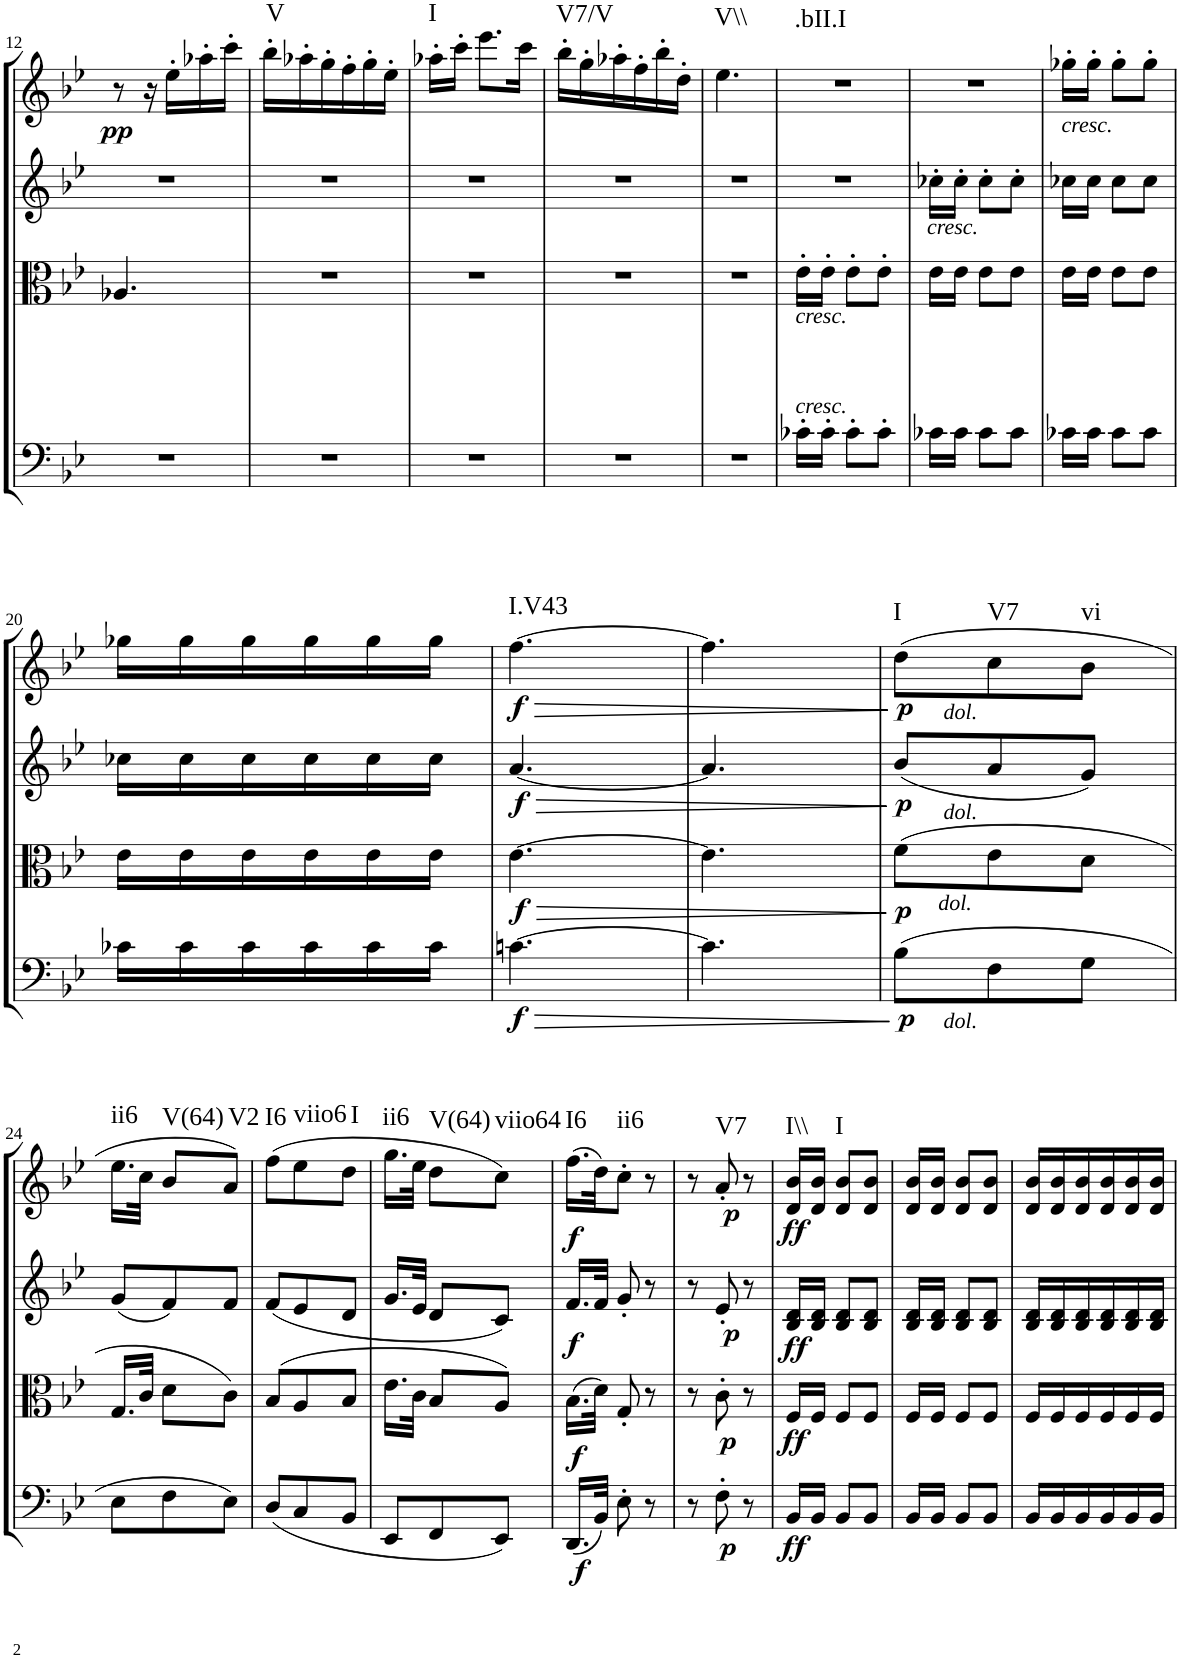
**kern	**dynam	**kern	**dynam	**kern	**dynam	**kern	**dynam	**harte
*part4	*part4	*part3	*part3	*part2	*part2	*part1	*part1	*part1
*staff4	*staff4	*staff3	*staff3	*staff2	*staff2	*staff1	*staff1	*
*I"Cello	*	*I"Viola	*	*I"2nd Violin	*	*I"1st Violin	*	*
*	*	*I'Vla	*	*I'Vln	*	*I'Vln	*	*
!!LO:PB:g=z
*clefF4	*	*clefC3	*	*clefG2	*	*clefG2	*	*
*k[b-e-]	*	*k[b-e-]	*	*k[b-e-]	*	*k[b-e-]	*	*
*B-:	*	*B-:	*	*B-:	*	*B-:	*	*
*M3/8	*	*M3/8	*	*M3/8	*	*M3/8	*	*
=12	=12	=12	=12	=12	=12	=12	=12	=12
!	!	!	!	!	!	!	!LO:DY:b	!
4.r	.	4.A-X/	.	4.r	.	8r	pp	.
.	.	.	.	.	.	16r	.	.
.	.	.	.	.	.	16ee-'\LL	.	.
.	.	.	.	.	.	16aa-X'\	.	.
.	.	.	.	.	.	16ccc'\JJ	.	.
=13	=13	=13	=13	=13	=13	=13	=13	=13
!	!	!	!	!	!	!	!	!LO:H:kt=V
4.r	.	4.r	.	4.r	.	16bb-'\LL	.	N
.	.	.	.	.	.	16aa-X'\	.	.
.	.	.	.	.	.	16gg'\	.	.
.	.	.	.	.	.	16ff'\	.	.
.	.	.	.	.	.	16gg'\	.	.
.	.	.	.	.	.	16ee-'\JJ	.	.
=14	=14	=14	=14	=14	=14	=14	=14	=14
!	!	!	!	!	!	!	!	!LO:H:kt=I
4.r	.	4.r	.	4.r	.	16aa-X'\LL	.	N
.	.	.	.	.	.	16ccc'\JJ	.	.
.	.	.	.	.	.	8.eee-\L	.	.
.	.	.	.	.	.	16ccc\Jk	.	.
=15	=15	=15	=15	=15	=15	=15	=15	=15
!	!	!	!	!	!	!	!	!LO:H:kt=V7/V
4.r	.	4.r	.	4.r	.	16bb-'\LL	.	N
.	.	.	.	.	.	16gg'\	.	.
.	.	.	.	.	.	16aa-X'\	.	.
.	.	.	.	.	.	16ff'\	.	.
.	.	.	.	.	.	16bb-'\	.	.
.	.	.	.	.	.	16dd'\JJ	.	.
=16	=16	=16	=16	=16	=16	=16	=16	=16
!	!	!	!	!	!	!	!	!LO:H:kt=V\\
4.r	.	4.r	.	4.r	.	4.ee-\	.	N
=17	=17	=17	=17	=17	=17	=17	=17	=17
!	!	!LO:TX:b:i:t=cresc.	!	!	!	!	!	!
!	!	!LO:TX:b:i:t=cresc.	!	!	!	!	!	!LO:H:kt=.bII.I
16c-X'\LL	.	16e-'\LL	.	4.r	.	4.r	.	N
16c-'\JJ	.	16e-'\JJ	.	.	.	.	.	.
8c-'\L	.	8e-'\L	.	.	.	.	.	.
8c-'\J	.	8e-'\J	.	.	.	.	.	.
=18	=18	=18	=18	=18	=18	=18	=18	=18
!	!	!	!	!LO:TX:b:i:t=cresc.	!	!	!	!
16c-X\LL	.	16e-\LL	.	16cc-X'\LL	.	4.r	.	.
16c-\JJ	.	16e-\JJ	.	16cc-'\JJ	.	.	.	.
8c-\L	.	8e-\L	.	8cc-'\L	.	.	.	.
8c-\J	.	8e-\J	.	8cc-'\J	.	.	.	.
=19	=19	=19	=19	=19	=19	=19	=19	=19
!	!	!	!	!	!	!LO:TX:b:i:t=cresc.	!	!
16c-X\LL	.	16e-\LL	.	16cc-X\LL	.	16gg-X'\LL	.	.
16c-\JJ	.	16e-\JJ	.	16cc-\JJ	.	16gg-'\JJ	.	.
8c-\L	.	8e-\L	.	8cc-\L	.	8gg-'\L	.	.
8c-\J	.	8e-\J	.	8cc-\J	.	8gg-'\J	.	.
!!LO:LB:g=z
=20	=20	=20	=20	=20	=20	=20	=20	=20
16c-X\LL	.	16e-\LL	.	16cc-X\LL	.	16gg-X\LL	.	.
16c-\	.	16e-\	.	16cc-\	.	16gg-\	.	.
16c-\	.	16e-\	.	16cc-\	.	16gg-\	.	.
16c-\	.	16e-\	.	16cc-\	.	16gg-\	.	.
16c-\	.	16e-\	.	16cc-\	.	16gg-\	.	.
16c-\JJ	.	16e-\JJ	.	16cc-\JJ	.	16gg-\JJ	.	.
=21	=21	=21	=21	=21	=21	=21	=21	=21
!	!LO:HP:b	!	!LO:HP:b	!	!LO:HP:b	!	!LO:HP:b	!
!	!LO:DY:n=1:b	!	!LO:DY:n=1:b	!	!LO:DY:n=1:b	!	!LO:DY:n=1:b	!LO:H:kt=I.V43
[4.cn\	> f	[4.e-\	> f	[4.a/	> f	[4.ff\	> f	N
=22	=22	=22	=22	=22	=22	=22	=22	=22
4.c\]	.	4.e-\]	.	4.a/]	.	4.ff\]	.	.
.	]	.	]	.	]	.	]	.
=23	=23	=23	=23	=23	=23	=23	=23	=23
!	!LO:DY:b	!	!LO:DY:b	!	!LO:DY:b	!	!LO:DY:b	!LO:H:kt=I
(8B-\L	p	(8f\L	p	(8b-/L	p	(8dd\L	p	N
!	!	!	!	!	!	!LO:TX:b:i:t=dol.	!	!
!	!	!	!	!LO:TX:b:i:t=dol.	!	!	!	!
!	!	!LO:TX:b:i:t=dol.	!	!	!	!	!	!
!LO:TX:b:i:t=dol.	!	!	!	!	!	!	!	!LO:H:kt=V7
8F\	.	8e-\	.	8a/	.	8cc\	.	N
!	!	!	!	!	!	!	!	!LO:H:kt=vi
8G\J	.	8d\J	.	8g/J)	.	8b-\J	.	N
!!LO:LB:g=z
=24	=24	=24	=24	=24	=24	=24	=24	=24
!	!	!	!	!	!	!	!	!LO:H:kt=ii6
8E-\L	.	16.G/LL	.	(8g/L	.	16.ee-\LL	.	N
.	.	32c/JJk	.	.	.	32cc\JJk	.	.
!	!	!	!	!	!	!	!	!LO:H:kt=V(64)
8F\	.	8d\L	.	8f/)	.	8b-/L	.	N
!	!	!	!	!	!	!	!	!LO:H:kt=V2
8E-\J)	.	8c\J)	.	8f/J	.	8a/J)	.	N
=25	=25	=25	=25	=25	=25	=25	=25	=25
!	!	!	!	!	!	!	!	!LO:H:kt=I6
(8D/L	.	(8B-/L	.	(8f/L	.	(8ff\L	.	N
!	!	!	!	!	!	!	!	!LO:H:kt=viio6
8C/	.	8A/	.	8e-/	.	8ee-\	.	N
!	!	!	!	!	!	!	!	!LO:H:kt=I
8BB-/J	.	8B-/J	.	8d/J	.	8dd\J	.	N
=26	=26	=26	=26	=26	=26	=26	=26	=26
!	!	!	!	!	!	!	!	!LO:H:kt=ii6
8EE-/L	.	16.e-\LL	.	16.g/LL	.	16.gg\LL	.	N
.	.	32c\JJk	.	32e-/JJk	.	32ee-\JJk	.	.
!	!	!	!	!	!	!	!	!LO:H:kt=V(64)
8FF/	.	8B-/L	.	8d/L	.	8dd\L	.	N
!	!	!	!	!	!	!	!	!LO:H:kt=viio64
8EE-/J)	.	8A/J)	.	8c/J)	.	8cc\J)	.	N
=27	=27	=27	=27	=27	=27	=27	=27	=27
!	!LO:DY:b	!	!LO:DY:b	!	!LO:DY:b	!	!LO:DY:b	!LO:H:kt=I6
(16.DD/LL	f	(16.B-\LL	f	16.f/LL	f	(16.ff\LL	f	N
32BB-/JJk)	.	32d\JJk)	.	32f/JJk	.	32dd\JK)	.	.
!	!	!	!	!	!	!	!	!LO:H:kt=ii6
8E-'\	.	8G'/	.	8g'/	.	8cc'\J	.	N
8r	.	8r	.	8r	.	8r	.	.
=28	=28	=28	=28	=28	=28	=28	=28	=28
8r	.	8r	.	8r	.	8r	.	.
!	!LO:DY:b	!	!LO:DY:b	!	!LO:DY:b	!	!LO:DY:b	!LO:H:kt=V7
8F'\	p	8c'\	p	8e-'/	p	8a'/	p	N
8r	.	8r	.	8r	.	8r	.	.
=29	=29	=29	=29	=29	=29	=29	=29	=29
!	!LO:DY:b	!	!LO:DY:b	!	!LO:DY:b	!	!LO:DY:b	!LO:H:kt=I\\
16BB-/LL	ff	16F/LL	ff	16B-/ 16d/LL	ff	16d/ 16b-/LL	ff	N
16BB-/JJ	.	16F/JJ	.	16B-/ 16d/JJ	.	16d/ 16b-/JJ	.	.
!	!	!	!	!	!	!	!	!LO:H:kt=I
8BB-/L	.	8F/L	.	8B-/ 8d/L	.	8d/ 8b-/L	.	N
8BB-/J	.	8F/J	.	8B-/ 8d/J	.	8d/ 8b-/J	.	.
=30	=30	=30	=30	=30	=30	=30	=30	=30
16BB-/LL	.	16F/LL	.	16B-/ 16d/LL	.	16d/ 16b-/LL	.	.
16BB-/JJ	.	16F/JJ	.	16B-/ 16d/JJ	.	16d/ 16b-/JJ	.	.
8BB-/L	.	8F/L	.	8B-/ 8d/L	.	8d/ 8b-/L	.	.
8BB-/J	.	8F/J	.	8B-/ 8d/J	.	8d/ 8b-/J	.	.
=31	=31	=31	=31	=31	=31	=31	=31	=31
16BB-/LL	.	16F/LL	.	16B-/ 16d/LL	.	16d/ 16b-/LL	.	.
16BB-/	.	16F/	.	16B-/ 16d/	.	16d/ 16b-/	.	.
16BB-/	.	16F/	.	16B-/ 16d/	.	16d/ 16b-/	.	.
16BB-/	.	16F/	.	16B-/ 16d/	.	16d/ 16b-/	.	.
16BB-/	.	16F/	.	16B-/ 16d/	.	16d/ 16b-/	.	.
16BB-/JJ	.	16F/JJ	.	16B-/ 16d/JJ	.	16d/ 16b-/JJ	.	.
=	=	=	=	=	=	=	=	=
*-	*-	*-	*-	*-	*-	*-	*-	*-
